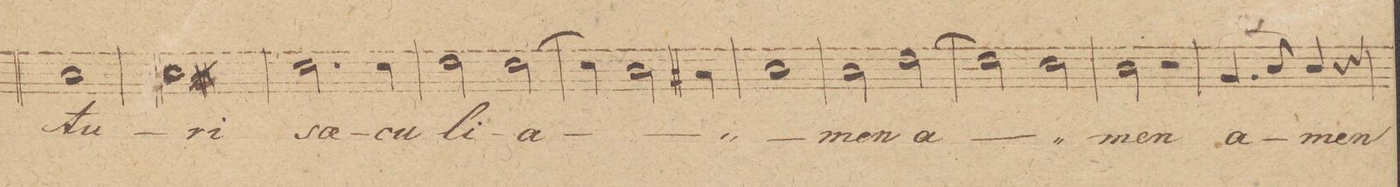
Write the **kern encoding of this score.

**kern	**text	**dynam
*I"Tenore 2do	*	*
*clefC4	*	*
*k[]	*	*
*met(c|)	*	*
*M2/2	*	*
1A	-tu-	.
=133	=133	=133
1A	-ri	.
=134	=134	=134
2.B\	sae-	.
4B\	-cu-	.
=135	=135	=135
2c\	-li	.
[2B\	a-	.
=136	=136	=136
4B\]	.	.
2A\	.	.
4G#X\	.	.
=137	=137	=137
1A	.	.
=138	=138	=138
2A\	-men	.
[2c\	a-	.
=139	=139	=139
2c\]	.	.
2B\	.	.
=140	=140	=140
2A\	-men	.
2r	.	.
=141	=141	=141
(>4.F/	a-	.
8A/)	.	.
4A/	-men	.
4r	.	.
=142	=142	=142
*-	*-	*-
